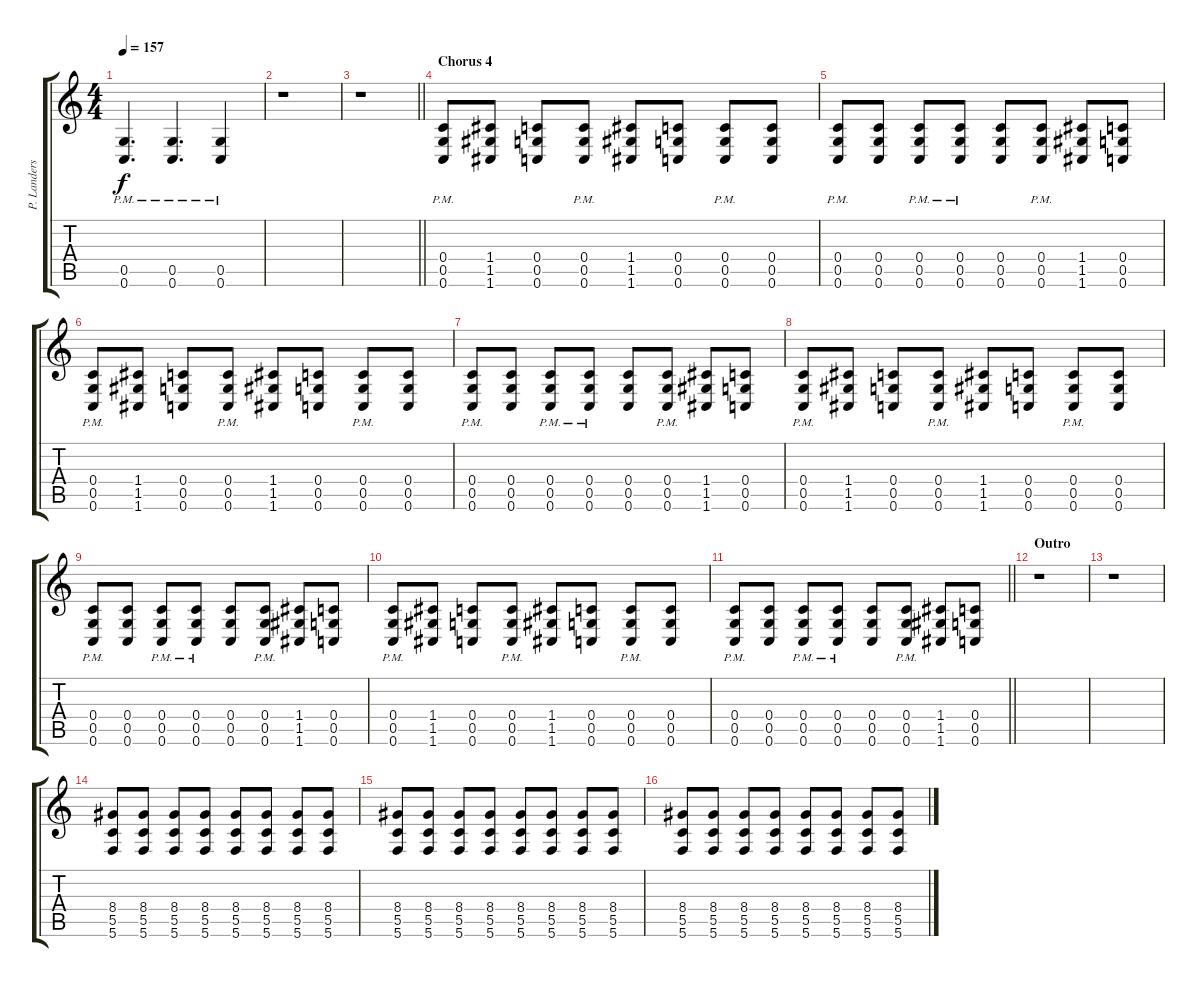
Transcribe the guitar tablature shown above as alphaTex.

\track ("P. Landers" "P. Landers") {instrument overdrivenguitar}
\staff {score tabs}
\tuning (D4 A3 F3 C3 G2 C2) {hide}
\ts (4 4)
\tempo 157
\clef g2
\ks c
(0.5{pm} 0.6{pm}).4{d dy f} (0.5{pm} 0.6{pm}).4{d} (0.5{pm} 0.6{pm}).4 |
r.1 |
\barLineRight lightlight
r.1 |
\section ("" "Chorus 4")
(0.4{pm} 0.5{pm} 0.6{pm}).8{volume 12} (1.4 1.5 1.6).8 (0.4 0.5 0.6).8 (0.4{pm} 0.5{pm} 0.6{pm}).8 (1.4 1.5 1.6).8 (0.4 0.5 0.6).8 (0.4{pm} 0.5{pm} 0.6{pm}).8 (0.4 0.5 0.6).8 |
(0.4{pm} 0.5{pm} 0.6{pm}).8 (0.4 0.5 0.6).8 (0.4{pm} 0.5{pm} 0.6{pm}).8 (0.4{pm} 0.5{pm} 0.6{pm}).8 (0.4 0.5 0.6).8 (0.4{pm} 0.5{pm} 0.6{pm}).8 (1.4 1.5 1.6).8 (0.4 0.5 0.6).8 |
(0.4{pm} 0.5{pm} 0.6{pm}).8 (1.4 1.5 1.6).8 (0.4 0.5 0.6).8 (0.4{pm} 0.5{pm} 0.6{pm}).8 (1.4 1.5 1.6).8 (0.4 0.5 0.6).8 (0.4{pm} 0.5{pm} 0.6{pm}).8 (0.4 0.5 0.6).8 |
(0.4{pm} 0.5{pm} 0.6{pm}).8 (0.4 0.5 0.6).8 (0.4{pm} 0.5{pm} 0.6{pm}).8 (0.4{pm} 0.5{pm} 0.6{pm}).8 (0.4 0.5 0.6).8 (0.4{pm} 0.5{pm} 0.6{pm}).8 (1.4 1.5 1.6).8 (0.4 0.5 0.6).8 |
(0.4{pm} 0.5{pm} 0.6{pm}).8 (1.4 1.5 1.6).8 (0.4 0.5 0.6).8 (0.4{pm} 0.5{pm} 0.6{pm}).8 (1.4 1.5 1.6).8 (0.4 0.5 0.6).8 (0.4{pm} 0.5{pm} 0.6{pm}).8 (0.4 0.5 0.6).8 |
(0.4{pm} 0.5{pm} 0.6{pm}).8 (0.4 0.5 0.6).8 (0.4{pm} 0.5{pm} 0.6{pm}).8 (0.4{pm} 0.5{pm} 0.6{pm}).8 (0.4 0.5 0.6).8 (0.4{pm} 0.5{pm} 0.6{pm}).8 (1.4 1.5 1.6).8 (0.4 0.5 0.6).8 |
(0.4{pm} 0.5{pm} 0.6{pm}).8 (1.4 1.5 1.6).8 (0.4 0.5 0.6).8 (0.4{pm} 0.5{pm} 0.6{pm}).8 (1.4 1.5 1.6).8 (0.4 0.5 0.6).8 (0.4{pm} 0.5{pm} 0.6{pm}).8 (0.4 0.5 0.6).8 |
\barLineRight lightlight
(0.4{pm} 0.5{pm} 0.6{pm}).8 (0.4 0.5 0.6).8 (0.4{pm} 0.5{pm} 0.6{pm}).8 (0.4{pm} 0.5{pm} 0.6{pm}).8 (0.4 0.5 0.6).8 (0.4{pm} 0.5{pm} 0.6{pm}).8 (1.4 1.5 1.6).8 (0.4 0.5 0.6).8 |
\section ("" "Outro")
r.1 |
r.1 |
(8.4 5.5 5.6).8 (8.4 5.5 5.6).8 (8.4 5.5 5.6).8 (8.4 5.5 5.6).8 (8.4 5.5 5.6).8 (8.4 5.5 5.6).8 (8.4 5.5 5.6).8 (8.4 5.5 5.6).8 |
(8.4 5.5 5.6).8 (8.4 5.5 5.6).8 (8.4 5.5 5.6).8 (8.4 5.5 5.6).8 (8.4 5.5 5.6).8 (8.4 5.5 5.6).8 (8.4 5.5 5.6).8 (8.4 5.5 5.6).8 |
(8.4 5.5 5.6).8 (8.4 5.5 5.6).8 (8.4 5.5 5.6).8 (8.4 5.5 5.6).8 (8.4 5.5 5.6).8 (8.4 5.5 5.6).8 (8.4 5.5 5.6).8 (8.4 5.5 5.6).8
